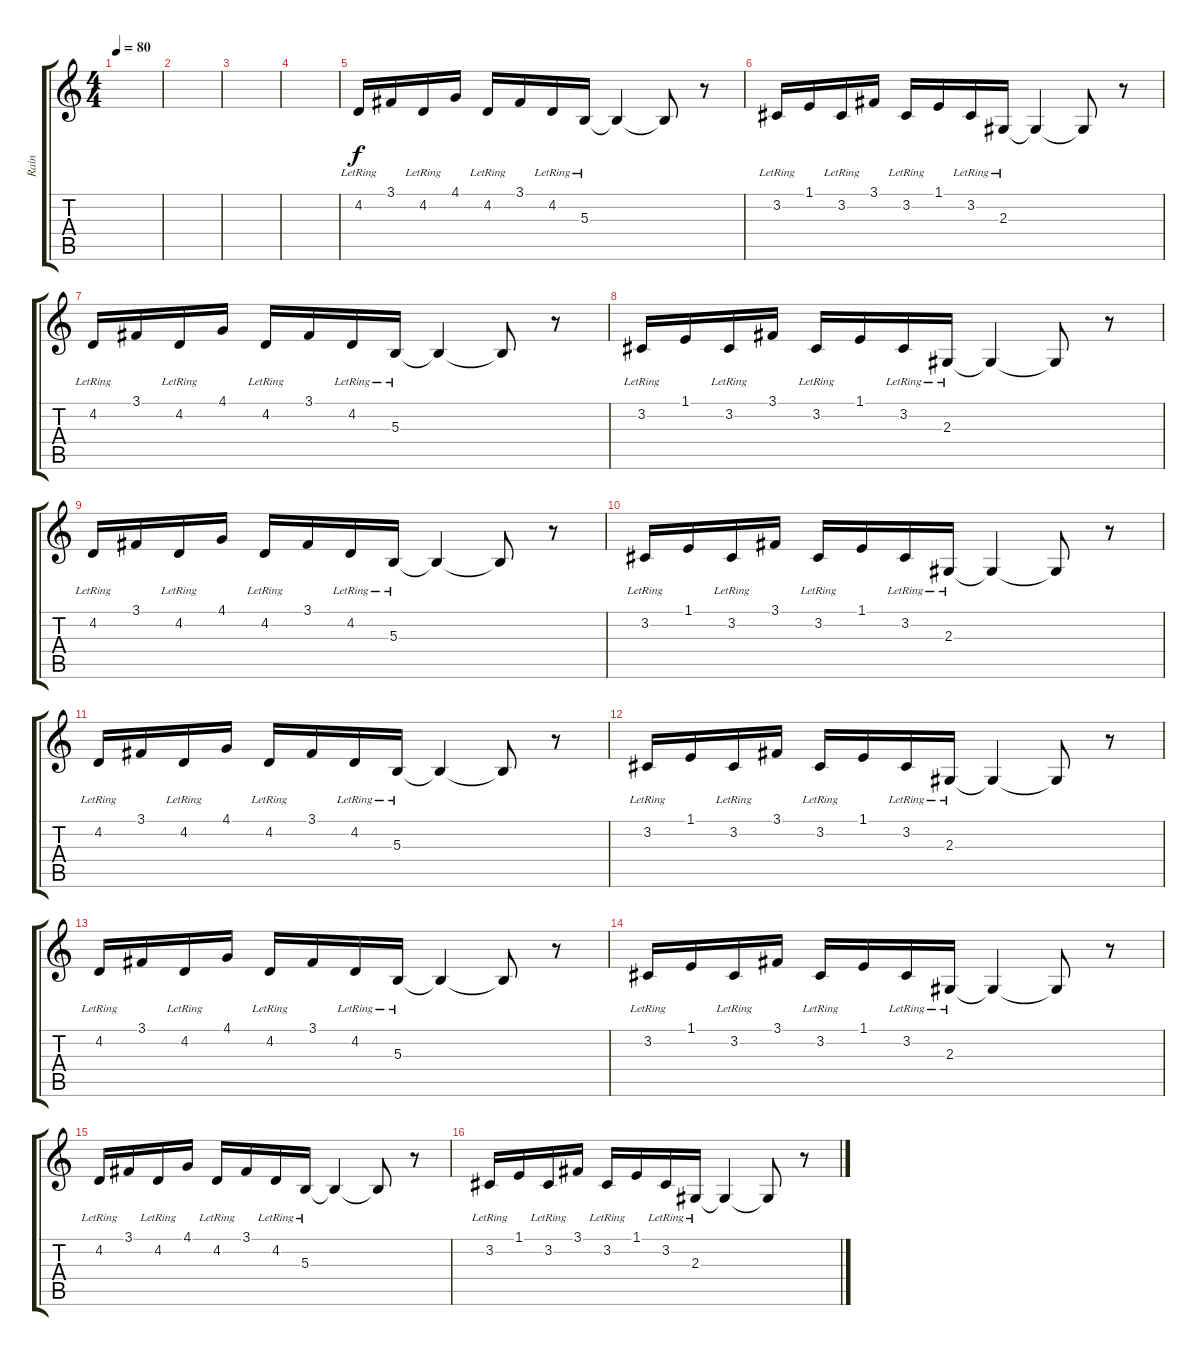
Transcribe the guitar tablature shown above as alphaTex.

\track ("Rain" "Rain") {instrument pad1newage}
\staff {score tabs}
\tuning (Eb4 Bb3 Gb3 Db3 Ab2 Eb2) {hide}
\ts (4 4)
\tempo 80
\clef g2
\ks c
|
|
|
|
4.2{lr}.16 3.1.16 4.2{lr}.16 4.1.16 4.2{lr}.16 3.1.16 4.2{lr}.16 5.3{lr}.16 5.3{t}.4 5.3{t}.8 r.8 |
3.2{lr}.16 1.1.16 3.2{lr}.16 3.1.16 3.2{lr}.16 1.1.16 3.2{lr}.16 2.3{lr}.16 2.3{t}.4 2.3{t}.8 r.8 |
4.2{lr}.16 3.1.16 4.2{lr}.16 4.1.16 4.2{lr}.16 3.1.16 4.2{lr}.16 5.3{lr}.16 5.3{t}.4 5.3{t}.8 r.8 |
3.2{lr}.16 1.1.16 3.2{lr}.16 3.1.16 3.2{lr}.16 1.1.16 3.2{lr}.16 2.3{lr}.16 2.3{t}.4 2.3{t}.8 r.8 |
4.2{lr}.16 3.1.16 4.2{lr}.16 4.1.16 4.2{lr}.16 3.1.16 4.2{lr}.16 5.3{lr}.16 5.3{t}.4 5.3{t}.8 r.8 |
3.2{lr}.16 1.1.16 3.2{lr}.16 3.1.16 3.2{lr}.16 1.1.16 3.2{lr}.16 2.3{lr}.16 2.3{t}.4 2.3{t}.8 r.8 |
4.2{lr}.16 3.1.16 4.2{lr}.16 4.1.16 4.2{lr}.16 3.1.16 4.2{lr}.16 5.3{lr}.16 5.3{t}.4 5.3{t}.8 r.8 |
3.2{lr}.16 1.1.16 3.2{lr}.16 3.1.16 3.2{lr}.16 1.1.16 3.2{lr}.16 2.3{lr}.16 2.3{t}.4 2.3{t}.8 r.8 |
4.2{lr}.16 3.1.16 4.2{lr}.16 4.1.16 4.2{lr}.16 3.1.16 4.2{lr}.16 5.3{lr}.16 5.3{t}.4 5.3{t}.8 r.8 |
3.2{lr}.16 1.1.16 3.2{lr}.16 3.1.16 3.2{lr}.16 1.1.16 3.2{lr}.16 2.3{lr}.16 2.3{t}.4 2.3{t}.8 r.8 |
4.2{lr}.16 3.1.16 4.2{lr}.16 4.1.16 4.2{lr}.16 3.1.16 4.2{lr}.16 5.3{lr}.16 5.3{t}.4 5.3{t}.8 r.8 |
3.2{lr}.16 1.1.16 3.2{lr}.16 3.1.16 3.2{lr}.16 1.1.16 3.2{lr}.16 2.3{lr}.16 2.3{t}.4 2.3{t}.8 r.8
